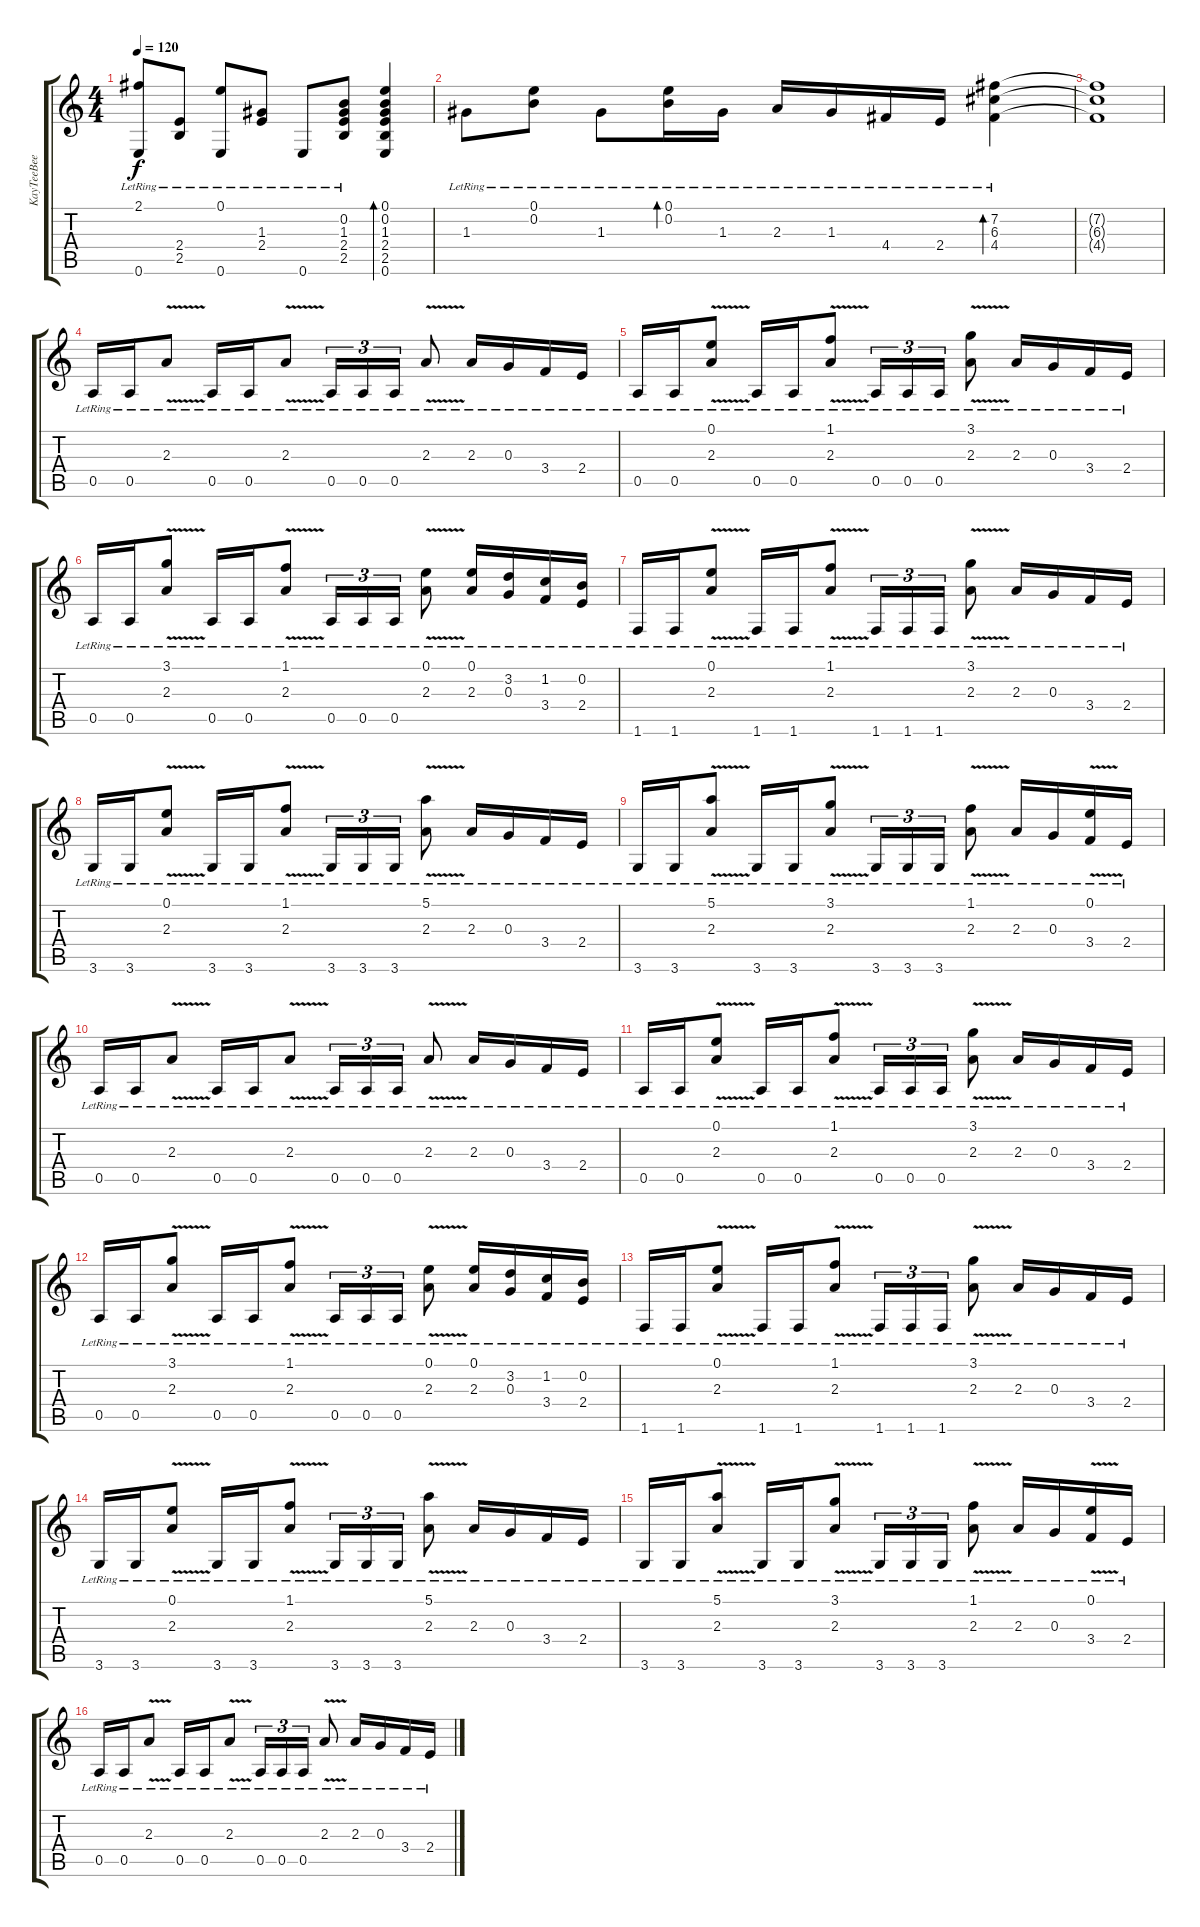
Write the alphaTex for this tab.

\track ("KayTeeBee" "KayTeeBee") {instrument acousticguitarsteel}
\staff {score tabs}
\tuning (E4 B3 G3 D3 A2 E2) {hide}
\ts (4 4)
\tempo 120
\clef g2
\ks c
(2.1{lr} 0.6{lr}).8{dy f} (2.4{lr} 2.5{lr}).8 (0.1{lr} 0.6{lr}).8 (1.3{lr} 2.4{lr}).8 0.6{lr}.8 (0.2{lr} 1.3{lr} 2.4{lr} 2.5{lr}).8 (0.1 0.2 1.3 2.4 2.5 0.6).4{bd 120} |
1.3{lr}.8 (0.1{lr} 0.2{lr}).8 1.3{lr}.8 (0.1{lr} 0.2{lr}).16{bd 120} 1.3{lr}.16 2.3{lr}.16 1.3{lr}.16 4.4{lr}.16 2.4{lr}.16 (7.2{lr} 6.3{lr} 4.4{lr}).4{bd 120} |
(7.2{t} 6.3{t} 4.4{t}).1 |
0.5{lr}.16 0.5{lr}.16 2.3{v lr}.8 0.5{lr}.16 0.5{lr}.16 2.3{v lr}.8 0.5{lr}.16{tu (3 2)} 0.5{lr}.16{tu (3 2)} 0.5{lr}.16{tu (3 2)} 2.3{v lr}.8 2.3{lr}.16 0.3{lr}.16 3.4{lr}.16 2.4{lr}.16 |
0.5{lr}.16 0.5{lr}.16 (0.1{lr} 2.3{v lr}).8 0.5{lr}.16 0.5{lr}.16 (1.1{lr} 2.3{v lr}).8 0.5{lr}.16{tu (3 2)} 0.5{lr}.16{tu (3 2)} 0.5{lr}.16{tu (3 2)} (3.1{lr} 2.3{v lr}).8 2.3{lr}.16 0.3{lr}.16 3.4{lr}.16 2.4{lr}.16 |
0.5{lr}.16 0.5{lr}.16 (3.1{lr} 2.3{v lr}).8 0.5{lr}.16 0.5{lr}.16 (1.1{lr} 2.3{v lr}).8 0.5{lr}.16{tu (3 2)} 0.5{lr}.16{tu (3 2)} 0.5{lr}.16{tu (3 2)} (0.1{lr} 2.3{v lr}).8 (0.1{lr} 2.3{lr}).16 (3.2{lr} 0.3{lr}).16 (1.2{lr} 3.4{lr}).16 (0.2{lr} 2.4{lr}).16 |
1.6{lr}.16 1.6{lr}.16 (0.1{lr} 2.3{v lr}).8 1.6{lr}.16 1.6{lr}.16 (1.1{lr} 2.3{v lr}).8 1.6{lr}.16{tu (3 2)} 1.6{lr}.16{tu (3 2)} 1.6{lr}.16{tu (3 2)} (3.1{lr} 2.3{v lr}).8 2.3{lr}.16 0.3{lr}.16 3.4{lr}.16 2.4{lr}.16 |
3.6{lr}.16 3.6{lr}.16 (0.1{lr} 2.3{v lr}).8 3.6{lr}.16 3.6{lr}.16 (1.1{lr} 2.3{v lr}).8 3.6{lr}.16{tu (3 2)} 3.6{lr}.16{tu (3 2)} 3.6{lr}.16{tu (3 2)} (5.1{lr} 2.3{v lr}).8 2.3{lr}.16 0.3{lr}.16 3.4{lr}.16 2.4{lr}.16 |
3.6{lr}.16 3.6{lr}.16 (5.1{lr} 2.3{v lr}).8 3.6{lr}.16 3.6{lr}.16 (3.1{lr} 2.3{v lr}).8 3.6{lr}.16{tu (3 2)} 3.6{lr}.16{tu (3 2)} 3.6{lr}.16{tu (3 2)} (1.1{lr} 2.3{v lr}).8 2.3{lr}.16 0.3{lr}.16 (0.1{v lr} 3.4{lr}).16 2.4{lr}.16 |
0.5{lr}.16 0.5{lr}.16 2.3{v lr}.8 0.5{lr}.16 0.5{lr}.16 2.3{v lr}.8 0.5{lr}.16{tu (3 2)} 0.5{lr}.16{tu (3 2)} 0.5{lr}.16{tu (3 2)} 2.3{v lr}.8 2.3{lr}.16 0.3{lr}.16 3.4{lr}.16 2.4{lr}.16 |
0.5{lr}.16 0.5{lr}.16 (0.1{lr} 2.3{v lr}).8 0.5{lr}.16 0.5{lr}.16 (1.1{lr} 2.3{v lr}).8 0.5{lr}.16{tu (3 2)} 0.5{lr}.16{tu (3 2)} 0.5{lr}.16{tu (3 2)} (3.1{lr} 2.3{v lr}).8 2.3{lr}.16 0.3{lr}.16 3.4{lr}.16 2.4{lr}.16 |
0.5{lr}.16 0.5{lr}.16 (3.1{lr} 2.3{v lr}).8 0.5{lr}.16 0.5{lr}.16 (1.1{lr} 2.3{v lr}).8 0.5{lr}.16{tu (3 2)} 0.5{lr}.16{tu (3 2)} 0.5{lr}.16{tu (3 2)} (0.1{lr} 2.3{v lr}).8 (0.1{lr} 2.3{lr}).16 (3.2{lr} 0.3{lr}).16 (1.2{lr} 3.4{lr}).16 (0.2{lr} 2.4{lr}).16 |
1.6{lr}.16 1.6{lr}.16 (0.1{lr} 2.3{v lr}).8 1.6{lr}.16 1.6{lr}.16 (1.1{lr} 2.3{v lr}).8 1.6{lr}.16{tu (3 2)} 1.6{lr}.16{tu (3 2)} 1.6{lr}.16{tu (3 2)} (3.1{lr} 2.3{v lr}).8 2.3{lr}.16 0.3{lr}.16 3.4{lr}.16 2.4{lr}.16 |
3.6{lr}.16 3.6{lr}.16 (0.1{lr} 2.3{v lr}).8 3.6{lr}.16 3.6{lr}.16 (1.1{lr} 2.3{v lr}).8 3.6{lr}.16{tu (3 2)} 3.6{lr}.16{tu (3 2)} 3.6{lr}.16{tu (3 2)} (5.1{lr} 2.3{v lr}).8 2.3{lr}.16 0.3{lr}.16 3.4{lr}.16 2.4{lr}.16 |
3.6{lr}.16 3.6{lr}.16 (5.1{lr} 2.3{v lr}).8 3.6{lr}.16 3.6{lr}.16 (3.1{lr} 2.3{v lr}).8 3.6{lr}.16{tu (3 2)} 3.6{lr}.16{tu (3 2)} 3.6{lr}.16{tu (3 2)} (1.1{lr} 2.3{v lr}).8 2.3{lr}.16 0.3{lr}.16 (0.1{v lr} 3.4{lr}).16 2.4{lr}.16 |
0.5{lr}.16 0.5{lr}.16 2.3{v lr}.8 0.5{lr}.16 0.5{lr}.16 2.3{v lr}.8 0.5{lr}.16{tu (3 2)} 0.5{lr}.16{tu (3 2)} 0.5{lr}.16{tu (3 2)} 2.3{v lr}.8 2.3{lr}.16 0.3{lr}.16 3.4{lr}.16 2.4{lr}.16
